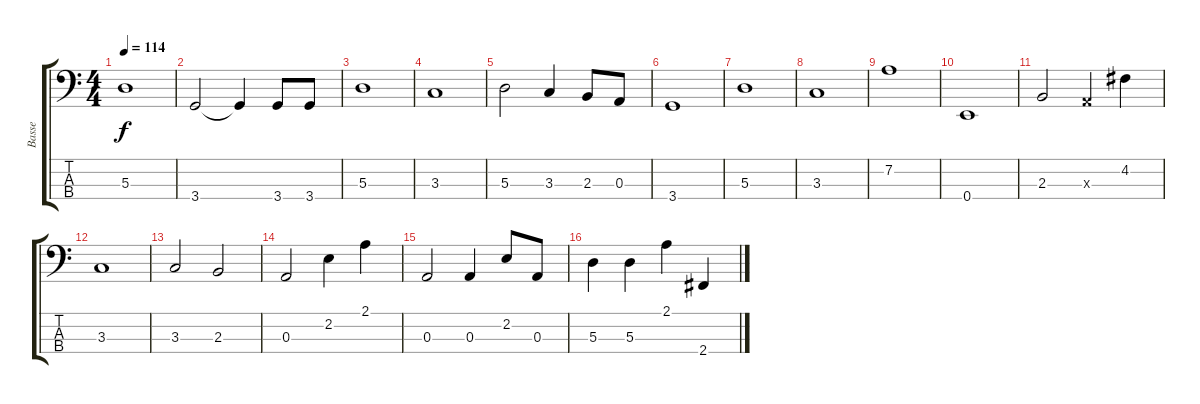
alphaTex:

\track ("Basse" "Basse") {instrument fretlessbass}
\staff {score tabs}
\tuning (G2 D2 A1 E1) {hide}
\ts (4 4)
\tempo 114
\clef f4
\ks c
5.3.1{dy f} |
3.4.2 3.4{t}.4 3.4.8 3.4.8 |
5.3.1 |
3.3.1 |
5.3.2 3.3.4 2.3.8 0.3.8 |
3.4.1 |
5.3.1 |
3.3.1 |
7.2.1 |
0.4.1 |
2.3.2 0.3{x}.4 4.2.4 |
3.3.1 |
3.3.2 2.3.2 |
0.3.2 2.2.4 2.1.4 |
0.3.2 0.3.4 2.2.8 0.3.8 |
5.3.4 5.3.4 2.1.4 2.4.4
